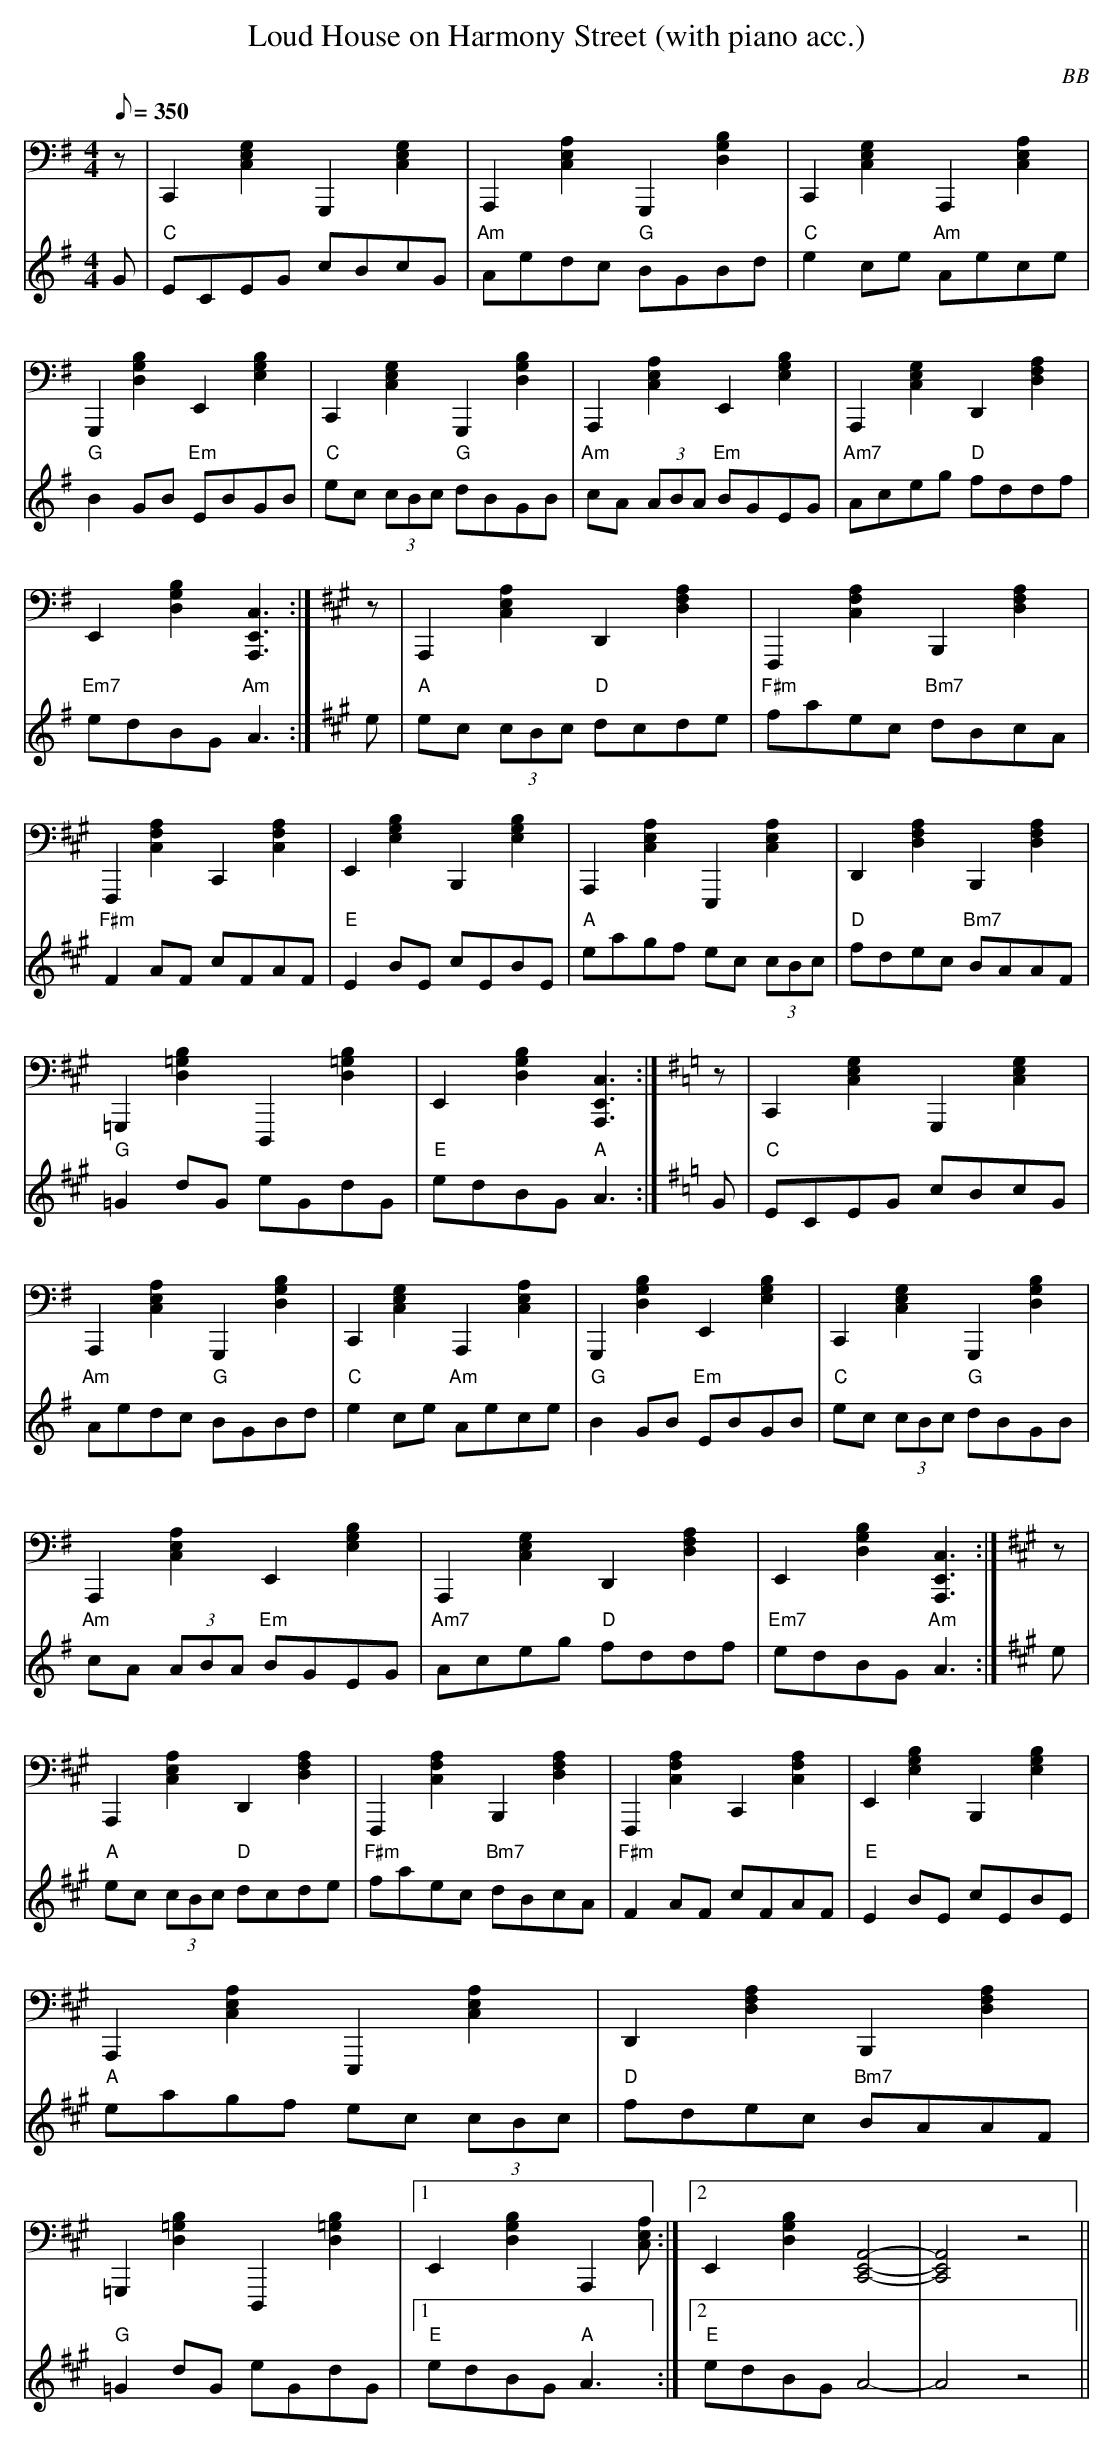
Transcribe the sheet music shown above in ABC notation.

X:1
T: Loud House on Harmony Street (with piano acc.)
C: BB
Q: 1/8=350
M: 4/4
L: 1/8
V: program 1 105 %banjo
V: 2 volume=70 clef=bass m=D program 1 01
K: Ador
[V:1] G|"C"ECEG cBcG|"Am"Aedc "G"BGBd|"C"e2 ce "Am"Aece|"G"B2 GB "Em"EBGB|
[V:2] z|C,2[E2G2C2]G,,2[E2C2G2]|A,,2[A2C2E2]G,,2[G2B2D2]|C,2[E2G2C2]A,,2[A2C2E2]|\
G,,2[G2B2D2]E,2[E2B2G2]|
[V:1] "C"ec (3cBc "G"dBGB|"Am"cA (3ABA "Em"BGEG|"Am7"Aceg "D"fddf|"Em7"edBG "Am"A3 :|
[V:2] C,2[E2G2C2]G,,2[G2B2D2]|A,,2[A2C2E2]E,2[E2B2G2]|A,,2[G2C2E2]D,2[A2D2F2]|\
E,2[D2B2G2][A,,3C3E,3] :|
[V:1][K:A] e|"A"ec (3cBc "D"dcde|"F#m"faec "Bm7"dBcA|"F#m"F2 AF cFAF|"E"E2 BE cEBE|
[V:2][K:A] z|A,,2[A2C2E2]D,2[A2D2F2]|F,,2[A2C2F2]B,,2[F2A2D2]|F,,2[A2C2F2]C,2[A2C2F2]|\
E,2[E2B2G2]B,,2[E2G2B2]|
[V:1] "A"eagf ec (3cBc|"D"fdec "Bm7"BAAF|"G"=G2 dG eGdG| "E"edBG "A"A3 :|
[V:2] A,,2[A2C2E2]E,,2[A2C2E2]|D,2[A2D2F2]B,,2[F2A2D2]|=G,,2[=G2B2D2]D,,2[=G2B2D2]|\
E,2[D2B2G2][A,,3C3E,3] :|
[V:1][K:Ador] G|"C"ECEG cBcG|"Am"Aedc "G"BGBd|"C"e2 ce "Am"Aece|"G"B2 GB "Em"EBGB|
[V:2][K:Ador] z|C,2[E2G2C2]G,,2[E2C2G2]|A,,2[A2C2E2]G,,2[G2B2D2]|\
C,2[E2G2C2]A,,2[A2C2E2]|G,,2[G2B2D2]E,2[E2B2G2]|
[V:1] "C"ec (3cBc "G"dBGB|"Am"cA (3ABA "Em"BGEG|"Am7"Aceg "D"fddf|"Em7"edBG "Am"A3 :|
[V:2] C,2[E2G2C2]G,,2[G2B2D2]|A,,2[A2C2E2]E,2[E2B2G2]|A,,2[G2C2E2]D,2[A2D2F2]|\
E,2[D2B2G2][A,,3C3E,3] :|
[V:1][K:A] e|"A"ec (3cBc "D"dcde|"F#m"faec "Bm7"dBcA|"F#m"F2 AF cFAF|"E"E2 BE cEBE|
[V:2][K:A] z|A,,2[A2C2E2]D,2[A2D2F2]|F,,2[A2C2F2]B,,2[F2A2D2]|F,,2[A2C2F2]C,2[A2C2F2]|\
E,2[E2B2G2]B,,2[E2G2B2]|
[V:1] "A"eagf ec (3cBc|"D"fdec "Bm7"BAAF|"G"=G2 dG eGdG|1 "E"edBG "A"A3 :|2\
"E" edBG A4-|A4 z4 ||
[V:2] A,,2[A2C2E2]E,,2[A2C2E2]|D,2[A2D2F2]B,,2[F2A2D2]|=G,,2[=G2B2D2]D,,2[=G2B2D2]|1\
E,2[D2B2G2]A,,2[ACE] :|2 E,2[D2B2G2][A,4-C,4-E,4-]|[A,4C,4E,4] z4 ||
